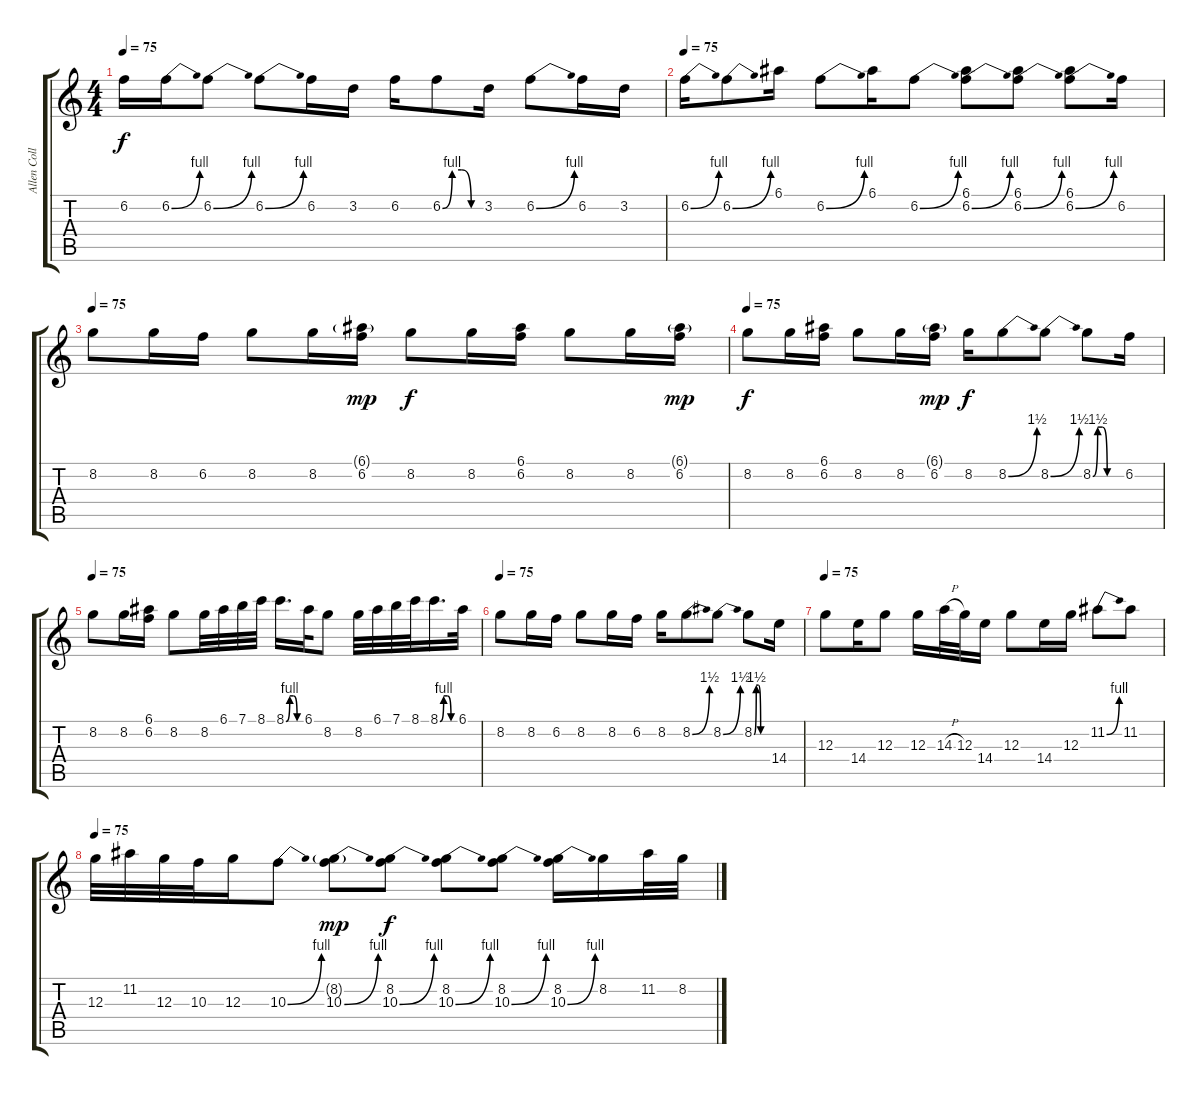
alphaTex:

\track ("Allen Collins (rhythm/solo guitar)" "Allen Coll") {instrument electricguitarjazz}
\staff {score tabs}
\tuning (E4 B3 G3 D3 A2 E2) {hide}
\ts (4 4)
\tempo 75
\clef g2
\ks c
6.2.16{dy f} 6.2{be (bend 0 0 60 4)}.16 6.2{be (bend 0 0 60 4)}.8 6.2{be (bend 0 0 60 4)}.8 6.2.16 3.2.16 6.2.16 6.2{be (custom 0 0 15 4 30 4 45 0 60 0)}.8 3.2.16 6.2{be (bend 0 0 60 4)}.8 6.2.16 3.2.16 |
\tempo 75
6.2{be (bend 0 0 60 4)}.16 6.2{be (bend 0 0 60 4)}.8 6.1.16 6.2{be (bend 0 0 60 4)}.8 6.1.16 6.2{be (bend 0 0 60 4)}.8 (6.1 6.2{be (bend 0 0 60 4)}).8 (6.1 6.2{be (bend 0 0 60 4)}).8 (6.1 6.2{be (bend 0 0 60 4)}).8 6.2.16 |
\tempo 75
8.2.8 8.2.16 6.2.16 8.2.8 8.2.16 (6.1{g} 6.2).16{dy mp} 8.2.8{dy f} 8.2.16 (6.1 6.2).16 8.2.8 8.2.16 (6.1{g} 6.2).16{dy mp} |
\tempo 75
8.2.8{dy f} 8.2.16 (6.1 6.2).16 8.2.8 8.2.16 (6.1{g} 6.2).16{dy mp} 8.2.16{dy f} 8.2{be (bend 0 0 60 6)}.8 8.2{be (bend 0 0 60 6)}.8 8.2{be (custom 0 0 10 6 20 6 30 0 60 0)}.8 6.2.16 |
\tempo 75
8.2.8 8.2.16 (6.1 6.2).16 8.2.8 8.2.32 6.1.32 7.1.32 8.1.32 8.1{be (custom 0 0 15 4 30 4 45 0 60 0)}.16{d} 6.1.32 8.2.8 8.2.32 6.1.32 7.1.32 8.1.32 8.1{be (custom 0 0 15 4 30 4 45 0 60 0)}.16{d} 6.1.32 |
\tempo 75
8.2.8 8.2.16 6.2.16 8.2.8 8.2.16 6.2.16 8.2.16 8.2{be (bend 0 0 60 6)}.8 8.2{be (bend 0 0 60 6)}.8 8.2{be (custom 0 0 10 6 20 6 30 0 60 0)}.8 14.4.16 |
\tempo 75
12.3.8 14.4.16 12.3.8 12.3.16 14.3{h}.32 12.3.32 14.4.16 12.3.8 14.4.16 12.3.16 11.2{be (bend 0 0 60 4)}.8 11.2.8 |
\tempo 75
12.3.32 11.2.32 12.3.32 10.3.32 12.3.16 10.3{be (bend 0 0 60 4)}.8 (8.2{g} 10.3{be (bend 0 0 60 4)}).8{dy mp} (8.2 10.3{be (bend 0 0 60 4)}).8{dy f} (8.2 10.3{be (bend 0 0 60 4)}).8 (8.2 10.3{be (bend 0 0 60 4)}).8 (8.2 10.3{be (bend 0 0 60 4)}).16 8.2.16 11.2.32 8.2.32
